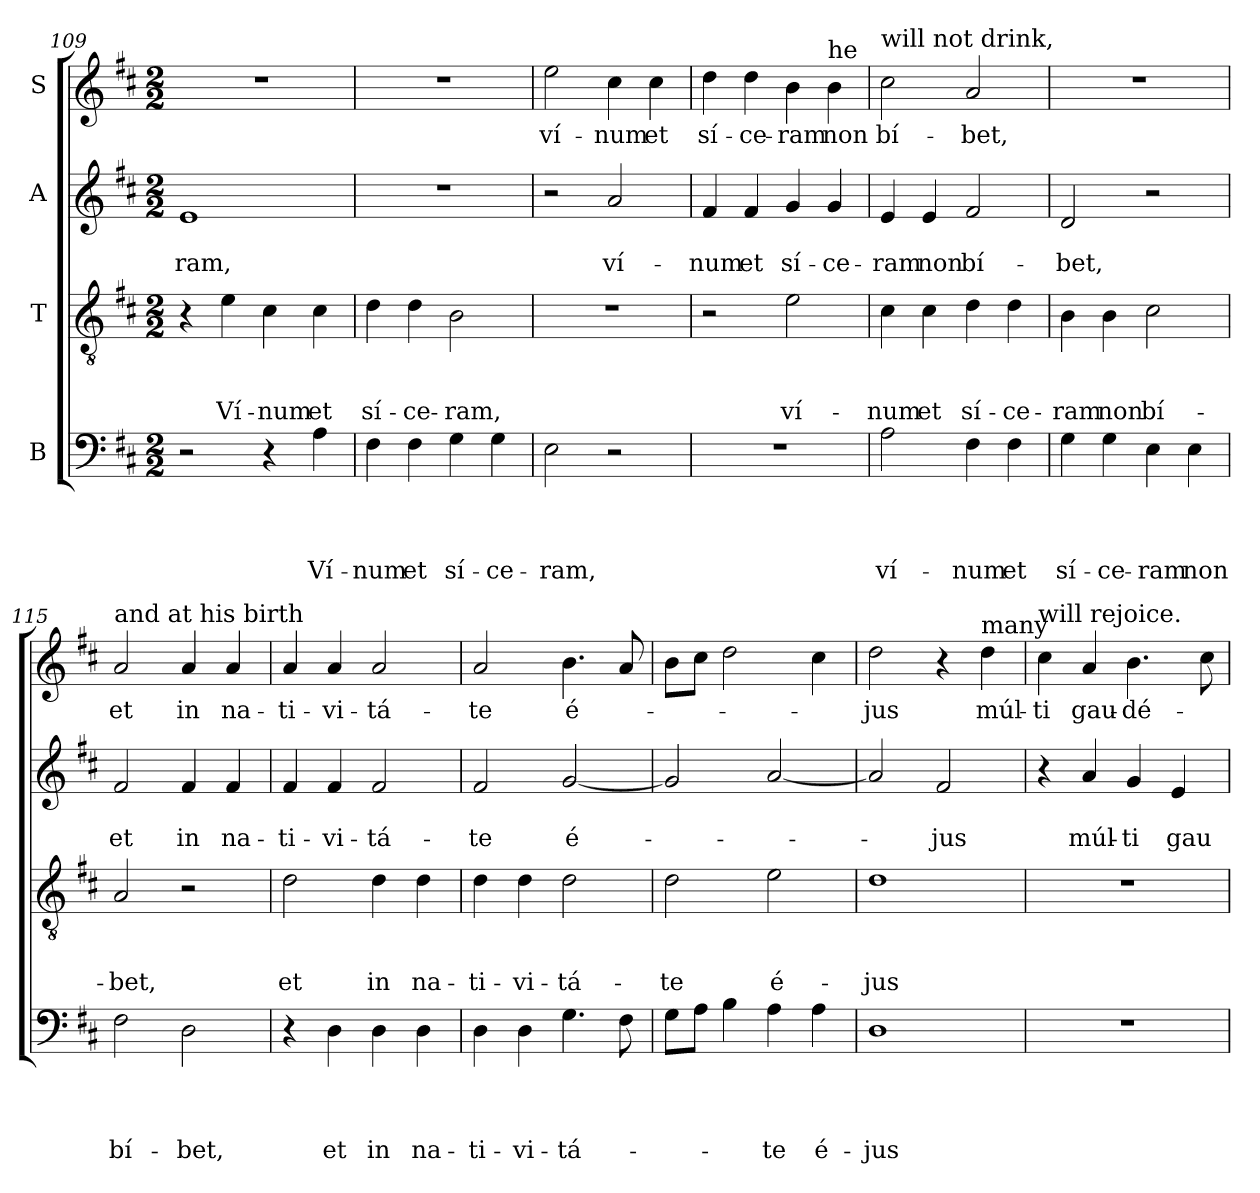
**kern	**text	**text	**text	**text	**kern	**text	**text	**text	**kern	**text	**text	**kern	**text
*part4	*part4	*part4	*part4	*part4	*part3	*part3	*part3	*part3	*part2	*part2	*part2	*part1	*part1
*staff4	*staff4	*staff4	*staff4	*staff4	*staff3	*staff3	*staff3	*staff3	*staff2	*staff2	*staff2	*staff1	*staff1
*I"B	*	*	*	*	*I"T	*	*	*	*I"A	*	*	*I"S	*
*clefF4	*	*	*	*	*clefGv2	*	*	*	*clefG2	*	*	*clefG2	*
*k[f#c#]	*	*	*	*	*k[f#c#]	*	*	*	*k[f#c#]	*	*	*k[f#c#]	*
*D:	*	*	*	*	*D:	*	*	*	*D:	*	*	*D:	*
*M2/2	*	*	*	*	*M2/2	*	*	*	*M2/2	*	*	*M2/2	*
=109	=109	=109	=109	=109	=109	=109	=109	=109	=109	=109	=109	=109	=109
!	!	!	!	!	!	!	!	!	!	!	!LO:LY:b	!	!
2r	.	.	.	.	4r	.	.	.	1e	.	-ram,	1r	.
!	!	!	!	!	!	!	!	!LO:LY:b	!	!	!	!	!
.	.	.	.	.	4e\	.	.	Ví-	.	.	.	.	.
!	!	!	!	!	!	!	!	!LO:LY:b	!	!	!	!	!
4r	.	.	.	.	4c#\	.	.	-num	.	.	.	.	.
!	!	!	!	!LO:LY:b	!	!	!	!LO:LY:b	!	!	!	!	!
4A\	.	.	.	Ví-	4c#\	.	.	et	.	.	.	.	.
=110	=110	=110	=110	=110	=110	=110	=110	=110	=110	=110	=110	=110	=110
!	!	!	!	!LO:LY:b	!	!	!	!LO:LY:b	!	!	!	!	!
4F#\	.	.	.	-num	4d\	.	.	sí-	1r	.	.	1r	.
!	!	!	!	!LO:LY:b	!	!	!	!LO:LY:b	!	!	!	!	!
4F#\	.	.	.	et	4d\	.	.	-ce-	.	.	.	.	.
!	!	!	!	!LO:LY:b	!	!	!	!LO:LY:b	!	!	!	!	!
4G\	.	.	.	sí-	2B\	.	.	-ram,	.	.	.	.	.
!	!	!	!	!LO:LY:b	!	!	!	!	!	!	!	!	!
4G\	.	.	.	-ce-	.	.	.	.	.	.	.	.	.
!!LO:PB:g=z
=111	=111	=111	=111	=111	=111	=111	=111	=111	=111	=111	=111	=111	=111
!	!	!	!	!LO:LY:b	!	!	!	!	!	!	!	!	!LO:LY:b
2E\	.	.	.	-ram,	1r	.	.	.	2r	.	.	2ee\	ví-
!	!	!	!	!	!	!	!	!	!	!	!LO:LY:b	!	!LO:LY:b
2r	.	.	.	.	.	.	.	.	2a/	.	ví-	4cc#\	-num
!	!	!	!	!	!	!	!	!	!	!	!	!	!LO:LY:b
.	.	.	.	.	.	.	.	.	.	.	.	4cc#\	et
=112	=112	=112	=112	=112	=112	=112	=112	=112	=112	=112	=112	=112	=112
!	!	!	!	!	!	!	!	!	!	!	!LO:LY:b	!	!LO:LY:b
1r	.	.	.	.	2r	.	.	.	4f#/	.	-num	4dd\	sí-
!	!	!	!	!	!	!	!	!	!	!	!LO:LY:b	!	!LO:LY:b
.	.	.	.	.	.	.	.	.	4f#/	.	et	4dd\	-ce-
!	!	!	!	!	!	!	!	!LO:LY:b	!	!	!LO:LY:b	!	!LO:LY:b
.	.	.	.	.	2e\	.	.	ví-	4g/	.	sí-	4b\	-ram
!	!	!	!	!	!	!	!	!	!	!	!	!LO:TX:a:t=he	!
!	!	!	!	!	!	!	!	!	!	!	!LO:LY:b	!	!LO:LY:b
.	.	.	.	.	.	.	.	.	4g/	.	-ce-	4b\	non
=113	=113	=113	=113	=113	=113	=113	=113	=113	=113	=113	=113	=113	=113
!	!	!	!	!	!	!	!	!	!	!	!	!LO:TX:a:t=will not drink,	!
!	!	!	!	!LO:LY:b	!	!	!	!LO:LY:b	!	!	!LO:LY:b	!	!LO:LY:b
2A\	.	.	.	ví-	4c#\	.	.	-num	4e/	.	-ram	2cc#\	bí-
!	!	!	!	!	!	!	!	!LO:LY:b	!	!	!LO:LY:b	!	!
.	.	.	.	.	4c#\	.	.	et	4e/	.	non	.	.
!	!	!	!	!LO:LY:b	!	!	!	!LO:LY:b	!	!	!LO:LY:b	!	!LO:LY:b
4F#\	.	.	.	-num	4d\	.	.	sí-	2f#/	.	bí-	2a/	-bet,
!	!	!	!	!LO:LY:b	!	!	!	!LO:LY:b	!	!	!	!	!
4F#\	.	.	.	et	4d\	.	.	-ce-	.	.	.	.	.
=114	=114	=114	=114	=114	=114	=114	=114	=114	=114	=114	=114	=114	=114
!	!	!	!	!LO:LY:b	!	!	!	!LO:LY:b	!	!	!LO:LY:b	!	!
4G\	.	.	.	sí-	4B\	.	.	-ram	2d/	.	-bet,	1r	.
!	!	!	!	!LO:LY:b	!	!	!	!LO:LY:b	!	!	!	!	!
4G\	.	.	.	-ce-	4B\	.	.	non	.	.	.	.	.
!	!	!	!	!LO:LY:b	!	!	!	!LO:LY:b	!	!	!	!	!
4E\	.	.	.	-ram	2c#\	.	.	bí-	2r	.	.	.	.
!	!	!	!	!LO:LY:b	!	!	!	!	!	!	!	!	!
4E\	.	.	.	non	.	.	.	.	.	.	.	.	.
=115	=115	=115	=115	=115	=115	=115	=115	=115	=115	=115	=115	=115	=115
!	!	!	!	!	!	!	!	!	!	!	!	!LO:TX:a:t=and at his birth	!
!	!	!	!	!LO:LY:b	!	!	!	!LO:LY:b	!	!	!LO:LY:b	!	!LO:LY:b
2F#\	.	.	.	bí-	2A/	.	.	-bet,	2f#/	.	et	2a/	et
!	!	!	!	!LO:LY:b	!	!	!	!	!	!	!LO:LY:b	!	!LO:LY:b
2D\	.	.	.	-bet,	2r	.	.	.	4f#/	.	in	4a/	in
!	!	!	!	!	!	!	!	!	!	!	!LO:LY:b	!	!LO:LY:b
.	.	.	.	.	.	.	.	.	4f#/	.	na-	4a/	na-
=116	=116	=116	=116	=116	=116	=116	=116	=116	=116	=116	=116	=116	=116
!	!	!	!	!	!	!	!	!LO:LY:b	!	!	!LO:LY:b	!	!LO:LY:b
4r	.	.	.	.	2d\	.	.	et	4f#/	.	-ti-	4a/	-ti-
!	!	!	!	!LO:LY:b	!	!	!	!	!	!	!LO:LY:b	!	!LO:LY:b
4D\	.	.	.	et	.	.	.	.	4f#/	.	-vi-	4a/	-vi-
!	!	!	!	!LO:LY:b	!	!	!	!LO:LY:b	!	!	!LO:LY:b	!	!LO:LY:b
4D\	.	.	.	in	4d\	.	.	in	2f#/	.	-tá-	2a/	-tá-
!	!	!	!	!LO:LY:b	!	!	!	!LO:LY:b	!	!	!	!	!
4D\	.	.	.	na-	4d\	.	.	na-	.	.	.	.	.
!!LO:LB:g=z
=117	=117	=117	=117	=117	=117	=117	=117	=117	=117	=117	=117	=117	=117
!	!	!	!	!LO:LY:b	!	!	!	!LO:LY:b	!	!	!LO:LY:b	!	!LO:LY:b
4D\	.	.	.	-ti-	4d\	.	.	-ti-	2f#/	.	-te	2a/	-te
!	!	!	!	!LO:LY:b	!	!	!	!LO:LY:b	!	!	!	!	!
4D\	.	.	.	-vi-	4d\	.	.	-vi-	.	.	.	.	.
!	!	!	!	!LO:LY:b	!	!	!	!LO:LY:b	!	!	!LO:LY:b	!	!LO:LY:b
4.G\	.	.	.	-tá-	2d\	.	.	-tá-	[2g/	.	é-	4.b\	é-
8F#\	.	.	.	.	.	.	.	.	.	.	.	8a/	.
=118	=118	=118	=118	=118	=118	=118	=118	=118	=118	=118	=118	=118	=118
!	!	!	!	!	!	!	!	!LO:LY:b	!	!	!	!	!
8G\L	.	.	.	.	2d\	.	.	-te	2g/]	.	.	8b\L	.
8A\J	.	.	.	.	.	.	.	.	.	.	.	8cc#\J	.
4B\	.	.	.	.	.	.	.	.	.	.	.	2dd\	.
!	!	!	!	!LO:LY:b	!	!	!	!LO:LY:b	!	!	!	!	!
4A\	.	.	.	-te	2e\	.	.	é-	[2a/	.	.	.	.
!	!	!	!	!LO:LY:b	!	!	!	!	!	!	!	!	!
4A\	.	.	.	é-	.	.	.	.	.	.	.	4cc#\	.
=119	=119	=119	=119	=119	=119	=119	=119	=119	=119	=119	=119	=119	=119
!	!	!	!	!LO:LY:b	!	!	!	!LO:LY:b	!	!	!	!	!LO:LY:b
1D	.	.	.	-jus	1d	.	.	-jus	2a/]	.	.	2dd\	-jus
!	!	!	!	!	!	!	!	!	!	!	!LO:LY:b	!	!
.	.	.	.	.	.	.	.	.	2f#/	.	-jus	4r	.
!	!	!	!	!	!	!	!	!	!	!	!	!LO:TX:a:t=many	!
!	!	!	!	!	!	!	!	!	!	!	!	!	!LO:LY:b
.	.	.	.	.	.	.	.	.	.	.	.	4dd\	múl-
=120	=120	=120	=120	=120	=120	=120	=120	=120	=120	=120	=120	=120	=120
!	!	!	!	!	!	!	!	!	!	!	!	!LO:TX:a:t=will rejoice.	!
!	!	!	!	!	!	!	!	!	!	!	!	!	!LO:LY:b
1r	.	.	.	.	1r	.	.	.	4r	.	.	4cc#\	-ti
!	!	!	!	!	!	!	!	!	!	!	!LO:LY:b	!	!LO:LY:b
.	.	.	.	.	.	.	.	.	4a/	.	múl-	4a/	gau-
!	!	!	!	!	!	!	!	!	!	!	!LO:LY:b	!	!LO:LY:b
.	.	.	.	.	.	.	.	.	4g/	.	-ti	4.b\	-dé-
!	!	!	!	!	!	!	!	!	!	!	!LO:LY:b	!	!
.	.	.	.	.	.	.	.	.	4e/	.	gau-	.	.
.	.	.	.	.	.	.	.	.	.	.	.	8cc#\	.
=	=	=	=	=	=	=	=	=	=	=	=	=	=
*-	*-	*-	*-	*-	*-	*-	*-	*-	*-	*-	*-	*-	*-
